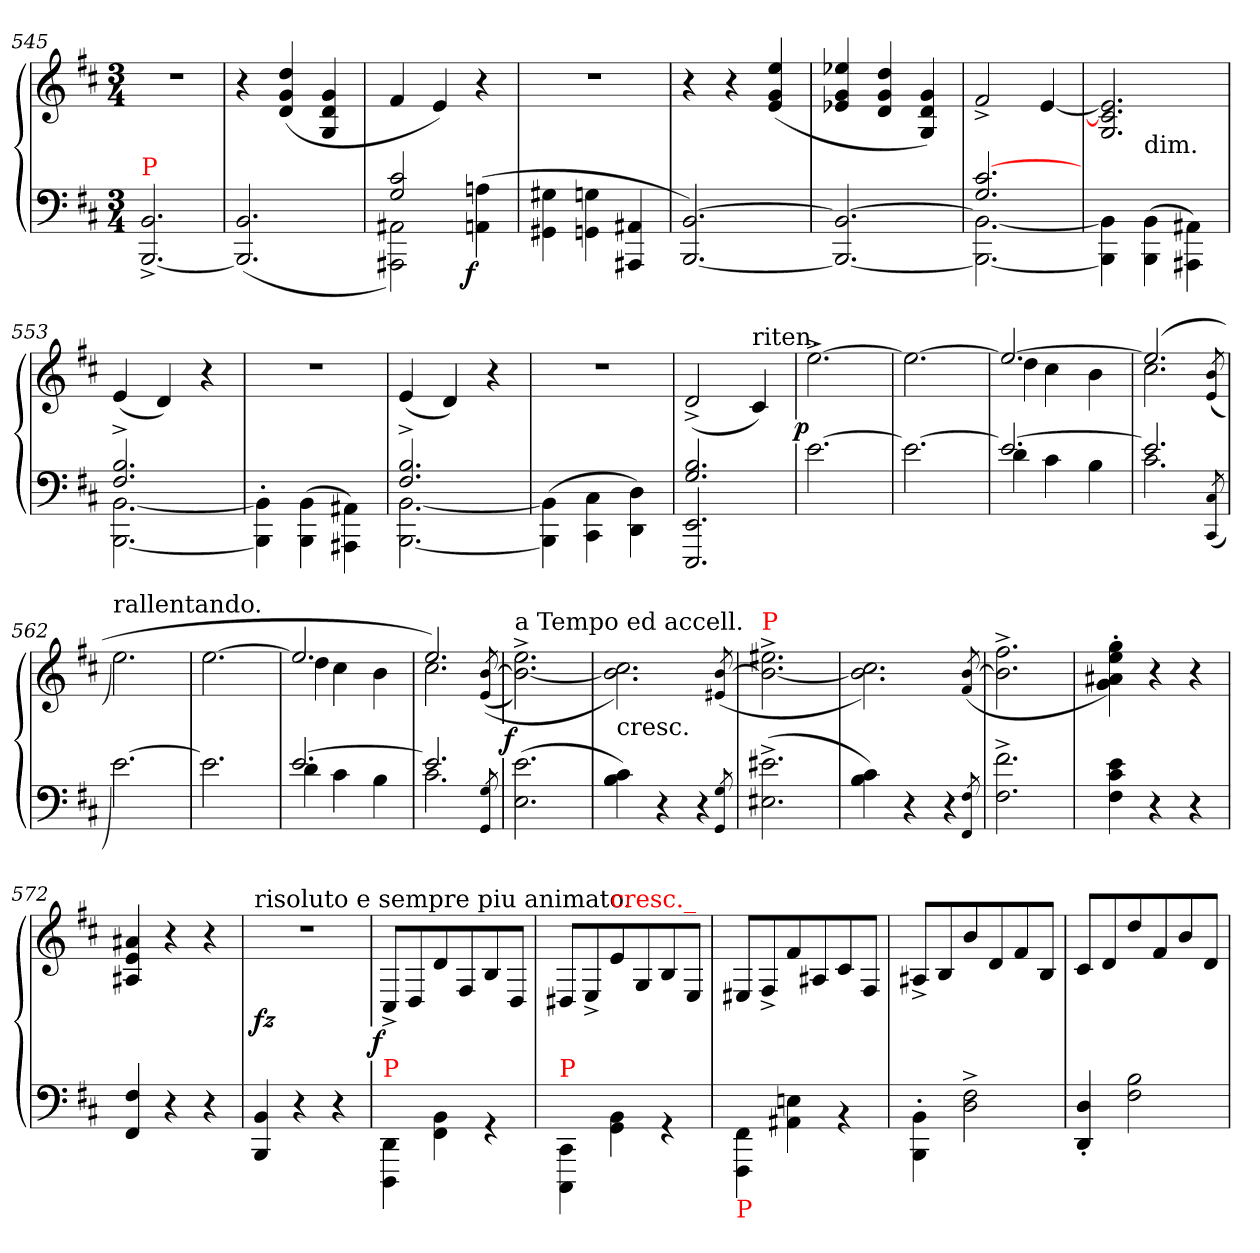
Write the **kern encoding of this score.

**kern	**kern	**dynam
*part1	*part1	*part1
*staff2	*staff1	*staff1/2
*clefF4	*clefG2	*
*k[f#c#]	*k[f#c#]	*
*M3/4	*M3/4	*
=545	=545	=545
!LO:TX:a:color=red:t=P	!	!
2.BB^< [2.BBB^<	2.rdd	.
=546	=546	=546
(>2.BB/ 2.BBB]/	4r	.
.	(>4dd 4g 4d	.
.	4g 4d 4G	.
=547	=547	=547
*^	*	*
2c# 2G	2AA#X 2AAA#X)	4f#	.
.	.	4e)	.
!	!	!	!LO:DY:b=2:rj
4ryy	(>4An 4AAn	4r	f
*v	*v	*	*
=548	=548	=548
4G#X\ 4GG#X\	2.rdd	.
4Gn\ 4GGn\	.	.
4AA#X/ 4AAA#X/	.	.
=549	=549	=549
[2.BB/ [2.BBB/)	4r	.
.	4r	.
.	(>4ee 4g 4e	.
=550	=550	=550
2.BB_/ 2.BBB_/	4ee-X 4g 4e-X	.
.	4dd 4g 4d	.
.	4g/ 4d/ 4G/)	.
=551	=551	=551
*^	*	*
[2.c# 2.G	2.BB_ 2.BBB_	2f#^>	.
.	.	[4e	.
*v	*v	*	*
=552	=552	=552
*	*^	*
4BB]\ 4BBB]\	2.e]/ 2.c#]/ 2.G/	4ryy	.
!	!	!LO:TX:c:t=dim.	!
(4BB\ 4BBB\	.	2ryy	.
4AA#X\ 4AAA#X\)	.	.	.
*	*v	*v	*
=553	=553	=553
*^	*	*
2.B^> 2.F#^>	[2.BB [2.BBB	(4e	.
.	.	4d)	.
.	.	4r	.
*v	*v	*	*
=554	=554	=554
4BB]'>\ 4BBB]'>\	2.rdd	.
(4BB\ 4BBB\	.	.
4AA#X\ 4AAA#X\)	.	.
=555	=555	=555
*^	*	*
2.B^> 2.F#^>	[2.BB [2.BBB	(4e	.
.	.	4d)	.
.	.	4r	.
*v	*v	*	*
=556	=556	=556
(4BB]\ 4BBB]\	2.rdd	.
4C#\ 4CC#\	.	.
4D\ 4DD\)	.	.
=557	=557	=557
*^	*	*
2.B 2.G	2.EE/ 2.EEE/	(2d^>	.
!	!	!LO:TX:a:t=riten.	!
.	.	4c#)	.
*v	*v	*	*
=558	=558	=558
!	!	!LO:DY:rj
[2.e	[2.ee^<	p
=559	=559	=559
2.e_	2.ee_	.
=560	=560	=560
*^	*^	*
2.e_	4d	2.ee_	4dd	.
.	4c#	.	4cc#	.
.	4B	.	4b	.
=561	=561	=561	=561	=561
2.e]	2.c#	(>2.ee]	2.cc#	.
*v	*v	*	*	*
*	*v	*v	*
(<8qC#/ 8qCC#/	(<8qb/ 8qe/	.
=562	=562	=562
!	!LO:TX:a:t=rallentando.	!
[2.e)	2.ee)	.
=563	=563	=563
2.e]	[2.ee	.
=564	=564	=564
*^	*^	*
[2.e	4d	2.ee]	4dd	.
.	4c#	.	4cc#	.
.	4B	.	4b	.
=565	=565	=565	=565	=565
2.e]	2.c#)	2.ee)	2.cc#	.
*v	*v	*	*	*
*	*v	*v	*
(8qG/ 8qGG/	(<([8qb/ 8qe/	.
=566	=566	=566
!	!LO:TX:a:t=a Tempo ed accell.	!
!	!	!LO:DY:rj
(2.e 2.E	2.ee^< 2.b_^<)	f
=567	=567	=567
!	!LO:TX:c:t=cresc.	!
4c# 4B)	2.cc# 2.b])	.
4r	.	.
4r	.	.
8qG/ 8qGG/	(>[8qb/ 8qe#X/	.
=568	=568	=568
!	!LO:TX:a:color=red:t=P	!
(2.e#X^< 2.E#X^<	2.ee#X^< 2.b_^<	.
=569	=569	=569
4c# 4B)	2.cc# 2.b])	.
4r	.	.
4r	.	.
8qF#/ 8qFF#/	([8qb/ 8qf#/	.
=570	=570	=570
2.f#^< 2.F#^<	2.ff#^< 2.b]^<	.
=571	=571	=571
4e 4c# 4F#	4gg'> 4ee'> 4a#X'> 4g'>)	.
4r	4r	.
4r	4r	.
=572	=572	=572
4F# 4FF#	4a#X 4e 4A#X	.
4r	4r	.
4r	4r	.
=573	=573	=573
!	!LO:TX:a:t=risoluto e sempre piu animato.	!
4BB 4BBB	2.rdd	fz
4r	.	.
4r	.	.
=574	=574	=574
!LO:TX:a:color=red:t=P	!	!
!	!	!LO:DY:rj
4DD\ 4DDD\	8C#^>/L	f
.	8D/	.
4BB\ 4FF#\	8d/	.
.	8F#/	.
4rGG	8B/	.
.	8D/J	.
=575	=575	=575
!LO:TX:a:color=red:t=P	!	!
4CC#\ 4CCC#\	8D#XL	.
.	8E^>/	.
!	!LO:TX:a:color=red:t=cresc._	!
4BB\ 4GG\	8e	.
.	8G/	.
4rGG	8B/	.
.	8E/J	.
=576	=576	=576
!LO:TX:b:color=red:t=P	!	!
4FF#\ 4FFF#\	8E#XL	.
.	8F#^>/	.
4En\ 4AA#X\	8f#	.
.	8A#X	.
4rBB	8c#	.
.	8F#/J	.
=577	=577	=577
4BB'>\ 4BBB'>\	8A#X^>L	.
.	8B/	.
2F#^< 2D^<	8b	.
.	8d	.
.	8f#	.
.	8BJ	.
=578	=578	=578
4D'</ 4DD'</	8c#L	.
.	8d	.
2B 2F#	8dd	.
.	8f#	.
.	8b	.
.	8dJ	.
=	=	=
*-	*-	*-
